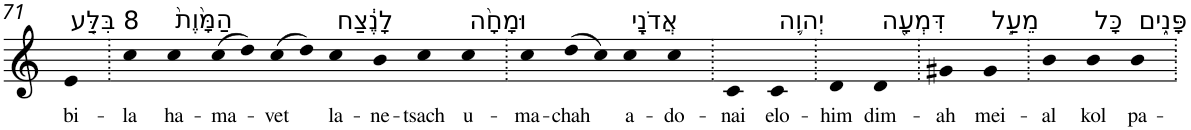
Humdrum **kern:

**kern	**text
*part1	*part1
*staff1	*staff1
*I"Piano	*
*I'Pno	*
!!LO:PB:g=z
*clefG2	*
*k[]	*
=71	=71
!LO:TX:a:t=8 בִּלַּ֤ע	!
!	!LO:LY:b
4e	bi-
=72.	=72.
!	!LO:LY:b
4cc	-la
!LO:TX:a:t=הַמָּ֙וֶת֙	!
!	!LO:LY:b
4cc	ha-
!	!LO:LY:b
(8cc	-ma-
8dd)	.
!	!LO:LY:b
(8cc	-vet
8dd)	.
!LO:TX:a:t=לָנֶ֔צַח	!
!	!LO:LY:b
4cc	la-
!	!LO:LY:b
4b	-ne-
!	!LO:LY:b
4cc	-tsach
!LO:TX:a:t=וּמָחָ֨ה	!
!	!LO:LY:b
4cc	u-
=73.	=73.
!	!LO:LY:b
4cc	-ma-
!	!LO:LY:b
(8dd	-chah
8cc)	.
!LO:TX:a:t=אֲדֹנָ֧י	!
!	!LO:LY:b
4cc	a-
!	!LO:LY:b
4cc	-do-
=74.	=74.
!	!LO:LY:b
4c	-nai
!LO:TX:a:t=יְהוִ֛ה	!
!	!LO:LY:b
4c	elo-
=75.	=75.
!	!LO:LY:b
4d	-him
!LO:TX:a:t=דִּמְעָ֖ה	!
!	!LO:LY:b
4d	dim-
=76.	=76.
!	!LO:LY:b
4g#X	-ah
!LO:TX:a:t=מֵעַ֣ל	!
!	!LO:LY:b
4g#	mei-
=77.	=77.
!	!LO:LY:b
4b	-al
!LO:TX:a:t=כָּל	!
!	!LO:LY:b
4b	kol
!LO:TX:a:t=פָּנִ֑ים	!
!	!LO:LY:b
4b	pa-
=.	=.
*-	*-
